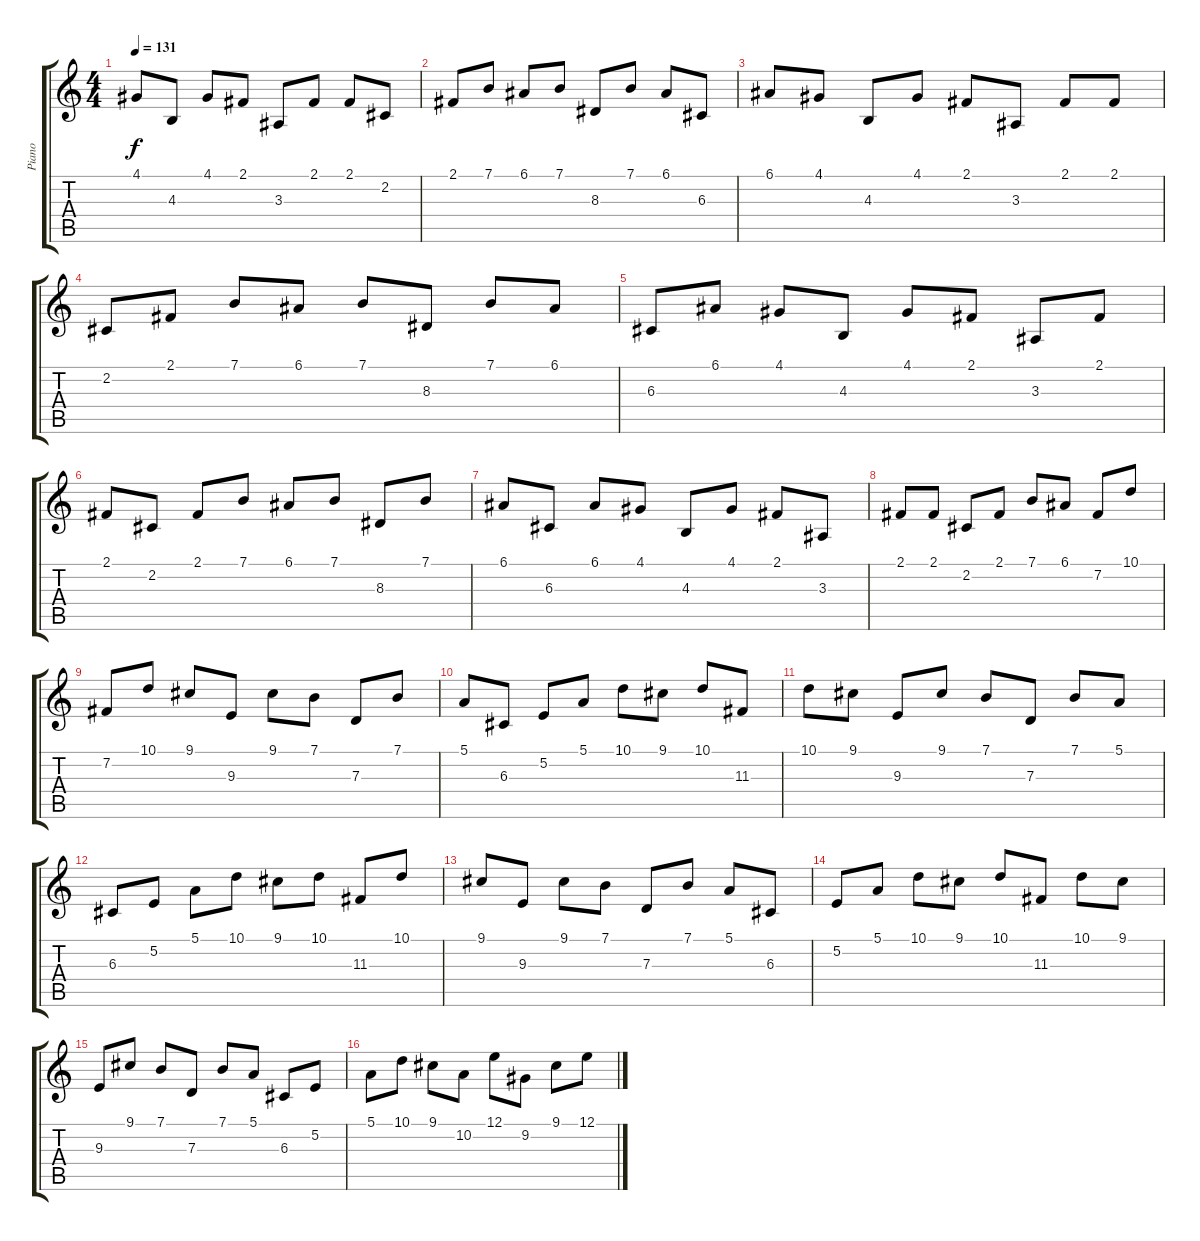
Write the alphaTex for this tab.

\track ("Piano" "Piano") {instrument electricgrandpiano}
\staff {score tabs}
\tuning (E4 B3 G3 D3 A2 E2) {hide}
\ts (4 4)
\tempo 131
\clef g2
\ks c
4.1.8{dy f} 4.3.8 4.1.8 2.1.8 3.3.8 2.1.8 2.1.8 2.2.8 |
2.1.8 7.1.8 6.1.8 7.1.8 8.3.8 7.1.8 6.1.8 6.3.8 |
6.1.8 4.1.8 4.3.8 4.1.8 2.1.8 3.3.8 2.1.8 2.1.8 |
2.2.8 2.1.8 7.1.8 6.1.8 7.1.8 8.3.8 7.1.8 6.1.8 |
6.3.8 6.1.8 4.1.8 4.3.8 4.1.8 2.1.8 3.3.8 2.1.8 |
2.1.8 2.2.8 2.1.8 7.1.8 6.1.8 7.1.8 8.3.8 7.1.8 |
6.1.8 6.3.8 6.1.8 4.1.8 4.3.8 4.1.8 2.1.8 3.3.8 |
2.1.8 2.1.8 2.2.8 2.1.8 7.1.8 6.1.8 7.2.8 10.1.8 |
7.2.8 10.1.8 9.1.8 9.3.8 9.1.8 7.1.8 7.3.8 7.1.8 |
5.1.8 6.3.8 5.2.8 5.1.8 10.1.8 9.1.8 10.1.8 11.3.8 |
10.1.8 9.1.8 9.3.8 9.1.8 7.1.8 7.3.8 7.1.8 5.1.8 |
6.3.8 5.2.8 5.1.8 10.1.8 9.1.8 10.1.8 11.3.8 10.1.8 |
9.1.8 9.3.8 9.1.8 7.1.8 7.3.8 7.1.8 5.1.8 6.3.8 |
5.2.8 5.1.8 10.1.8 9.1.8 10.1.8 11.3.8 10.1.8 9.1.8 |
9.3.8 9.1.8 7.1.8 7.3.8 7.1.8 5.1.8 6.3.8 5.2.8 |
5.1.8 10.1.8 9.1.8 10.2.8 12.1.8 9.2.8 9.1.8 12.1.8
